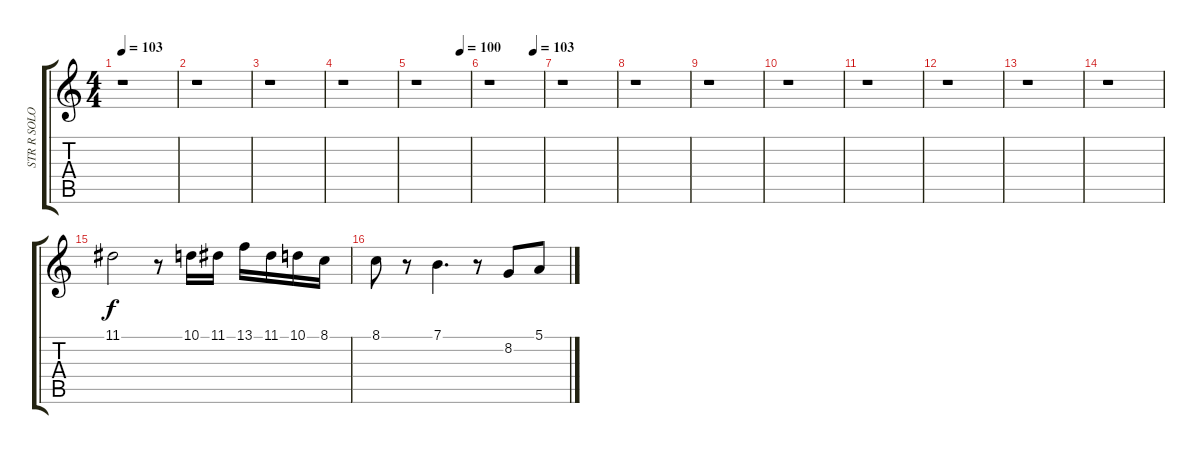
\track ("STR R SOLO" "STR R SOLO") {instrument stringensemble1}
\staff {score tabs}
\tuning (E4 B3 G3 D3 A2 E2) {hide}
\ts (4 4)
\tempo 103
\clef g2
\ks c
r.1{dy f} |
r.1 |
r.1 |
r.1 |
\tempo (100 0.8229166666666666)
r.1 |
\tempo (103 0.8229166666666666)
r.1 |
r.1 |
r.1 |
r.1 |
r.1 |
r.1 |
r.1 |
r.1 |
r.1 |
11.1.2 r.8 10.1.16 11.1.16 13.1.16 11.1.16 10.1.16 8.1.16 |
8.1.8 r.8 7.1.4{d} r.8 8.2.8 5.1.8
